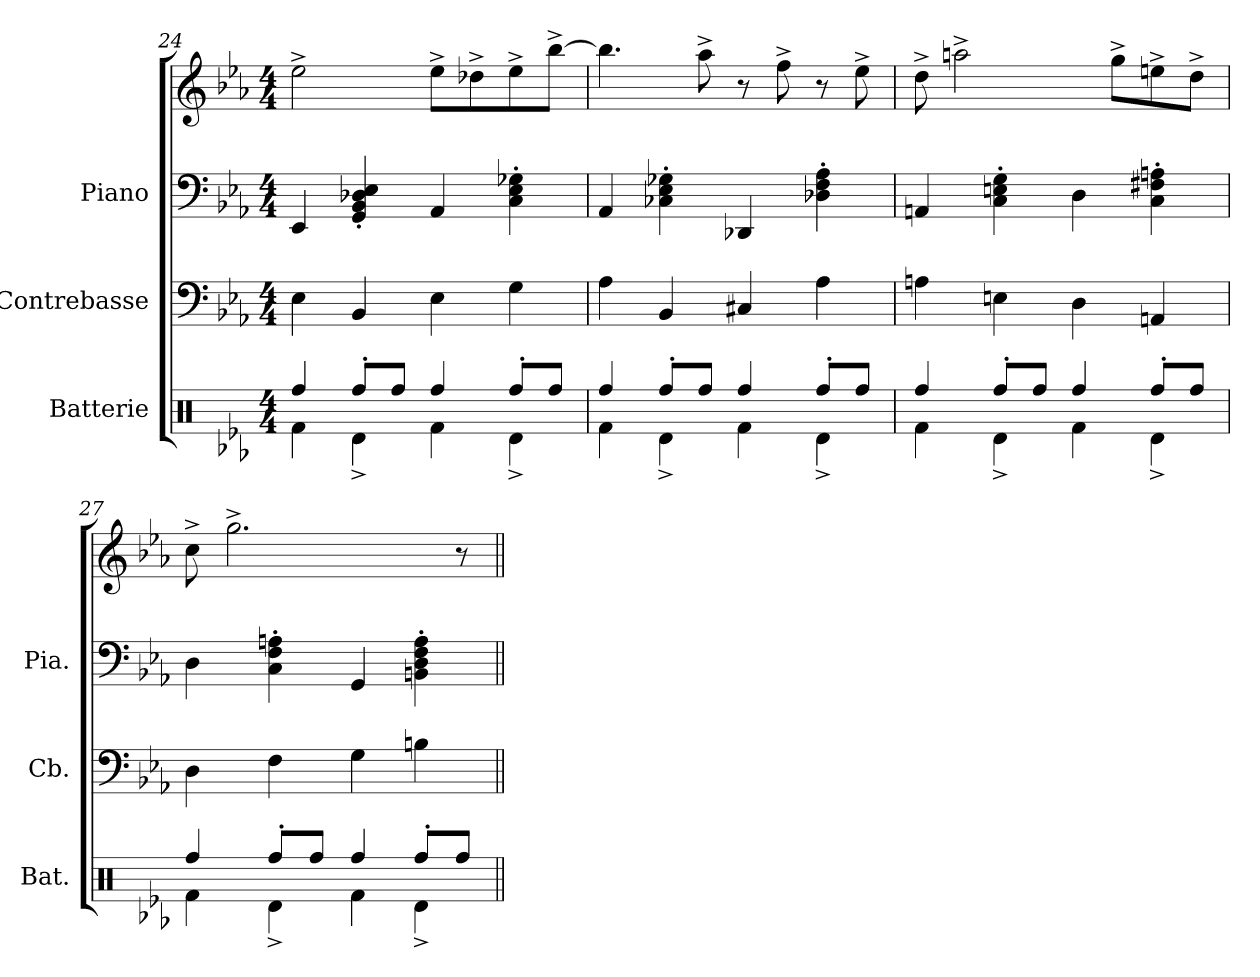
**kern	**kern	**kern	**kern
*part3	*part2	*part1	*part1
*staff4	*staff3	*staff2	*staff1
*I"Batterie	*I"Contrebasse	*I"Piano	*
*I'Bat.	*I'Cb.	*I'Pia.	*
*clefX	*clefF4	*clefF4	*clefG2
*	*ITrd7c12	*	*
*k[b-e-a-]	*k[b-e-a-]	*k[b-e-a-]	*k[b-e-a-]
*M4/4	*M4/4	*M4/4	*M4/4
=24	=24	=24	=24
*^	*	*	*
4Rff/	4Rf\	4EE-\	4EE-/	2ee-^\
8Rff'/L	4Rd^\	4BBB-/	4GG/' 4BB-/' 4D-X/' 4E-/'	.
8Rff/J	.	.	.	.
4Rff/	4Rf\	4EE-\	4AA-/	8ee-^\L
.	.	.	.	8dd-X^\
8Rff'/L	4Rd^\	4GG\	4C\' 4E-\' 4G-X\'	8ee-^\
8Rff/J	.	.	.	[8bb-^\J
=25	=25	=25	=25	=25
4Rff/	4Rf\	4AA-\	4AA-/	4.bb-\]
8Rff'/L	4Rd^\	4BBB-/	4C-X\' 4E-\' 4G-X\'	.
8Rff/J	.	.	.	8aa-^\
4Rff/	4Rf\	4CC#X/	4DD-X/	8r
.	.	.	.	8ff^\
8Rff'/L	4Rd^\	4AA-\	4D-X\' 4F\' 4A-\'	8r
8Rff/J	.	.	.	8ee-^\
!!LO:PB:g=z
=26	=26	=26	=26	=26
4Rff/	4Rf\	4AAn\	4AAn/	8dd^\
.	.	.	.	2aan^\
8Rff'/L	4Rd^\	4EEn\	4C\' 4En\' 4G\'	.
8Rff/J	.	.	.	.
4Rff/	4Rf\	4DD\	4D\	.
.	.	.	.	8gg^\L
8Rff'/L	4Rd^\	4AAAn/	4C\' 4F#X\' 4An\'	8een^\
8Rff/J	.	.	.	8dd^\J
=27	=27	=27	=27	=27
4Rff/	4Rf\	4DD\	4D\	8cc^\
.	.	.	.	2.gg^\
8Rff'/L	4Rd^\	4FF\	4C\' 4F\' 4An\'	.
8Rff/J	.	.	.	.
4Rff/	4Rf\	4GG\	4GG/	.
8Rff'/L	4Rd^\	4BBn\	4BBn\' 4D\' 4F\' 4A\'	.
8Rff/J	.	.	.	8r
*v	*v	*	*	*
=||	=||	=||	=||
*-	*-	*-	*-
